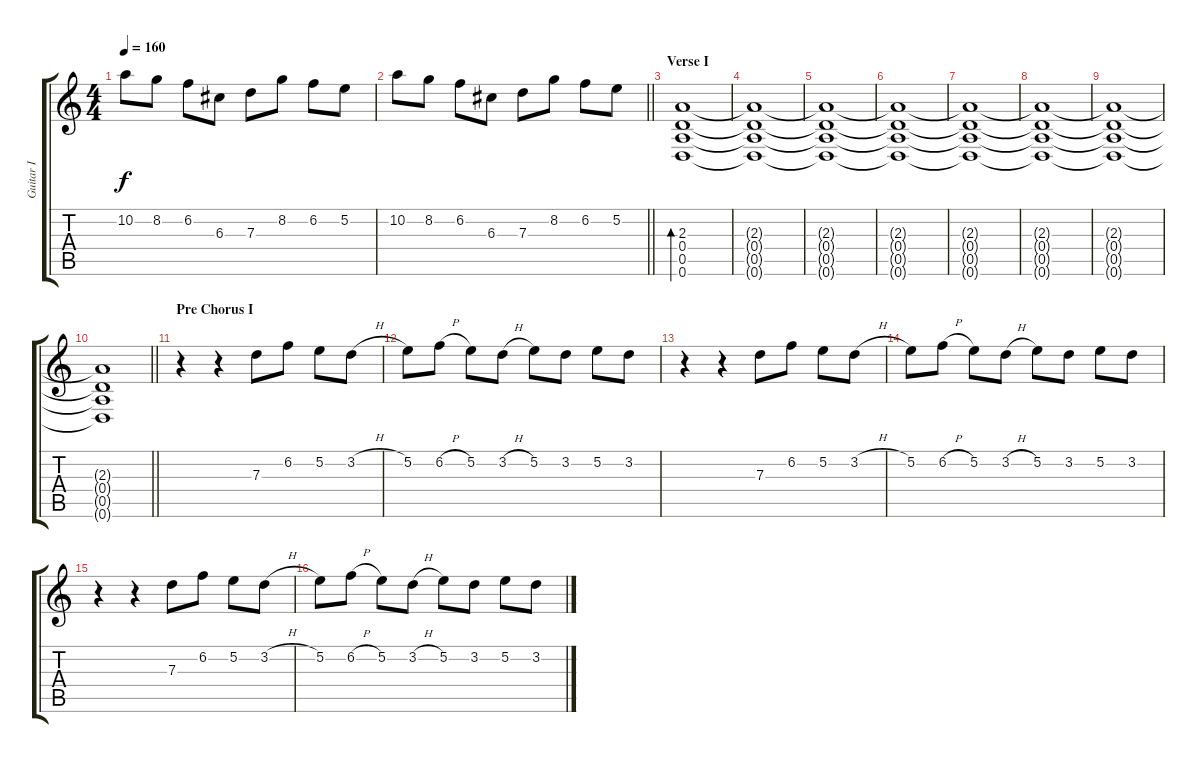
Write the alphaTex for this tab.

\track ("Guitar I" "Guitar I") {instrument overdrivenguitar}
\staff {score tabs}
\tuning (E4 B3 G3 D3 A2 D2) {hide}
\ts (4 4)
\tempo 160
\clef g2
\ks c
10.2.8{dy f} 8.2.8 6.2.8 6.3.8 7.3.8 8.2.8 6.2.8 5.2.8 |
\barLineRight lightlight
10.2.8 8.2.8 6.2.8 6.3.8 7.3.8 8.2.8 6.2.8 5.2.8 |
\section ("" "Verse I")
(2.3 0.4 0.5 0.6).1{bd 120} |
(2.3{t} 0.4{t} 0.5{t} 0.6{t}).1 |
(2.3{t} 0.4{t} 0.5{t} 0.6{t}).1 |
(2.3{t} 0.4{t} 0.5{t} 0.6{t}).1 |
(2.3{t} 0.4{t} 0.5{t} 0.6{t}).1 |
(2.3{t} 0.4{t} 0.5{t} 0.6{t}).1 |
(2.3{t} 0.4{t} 0.5{t} 0.6{t}).1 |
\barLineRight lightlight
(2.3{t} 0.4{t} 0.5{t} 0.6{t}).1 |
\section ("" "Pre Chorus I")
r.4 r.4 7.3.8 6.2.8 5.2.8 3.2{h}.8 |
5.2.8 6.2{h}.8 5.2.8 3.2{h}.8 5.2.8 3.2.8 5.2.8 3.2.8 |
r.4 r.4 7.3.8 6.2.8 5.2.8 3.2{h}.8 |
5.2.8 6.2{h}.8 5.2.8 3.2{h}.8 5.2.8 3.2.8 5.2.8 3.2.8 |
r.4 r.4 7.3.8 6.2.8 5.2.8 3.2{h}.8 |
5.2.8 6.2{h}.8 5.2.8 3.2{h}.8 5.2.8 3.2.8 5.2.8 3.2.8
